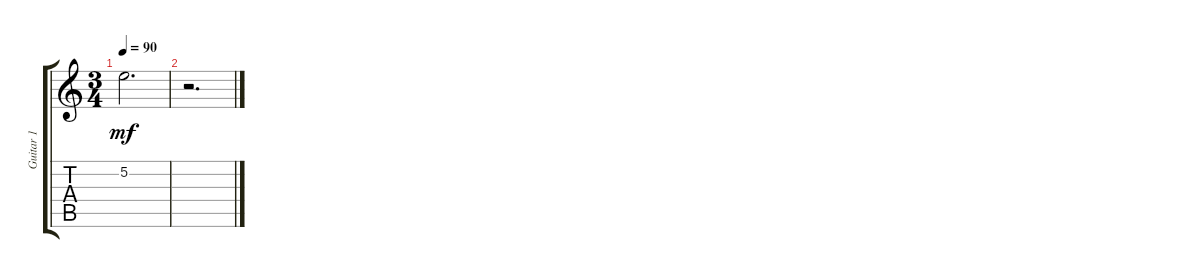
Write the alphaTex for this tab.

\track ("Guitar 1" "Guitar 1") {instrument acousticguitarsteel}
\staff {score tabs}
\tuning (E4 B3 G3 D3 A2 E2) {hide}
\ts (3 4)
\tempo 90
\clef g2
\ks c
5.2{t}.2{d dy mf} |
r.2{d}
